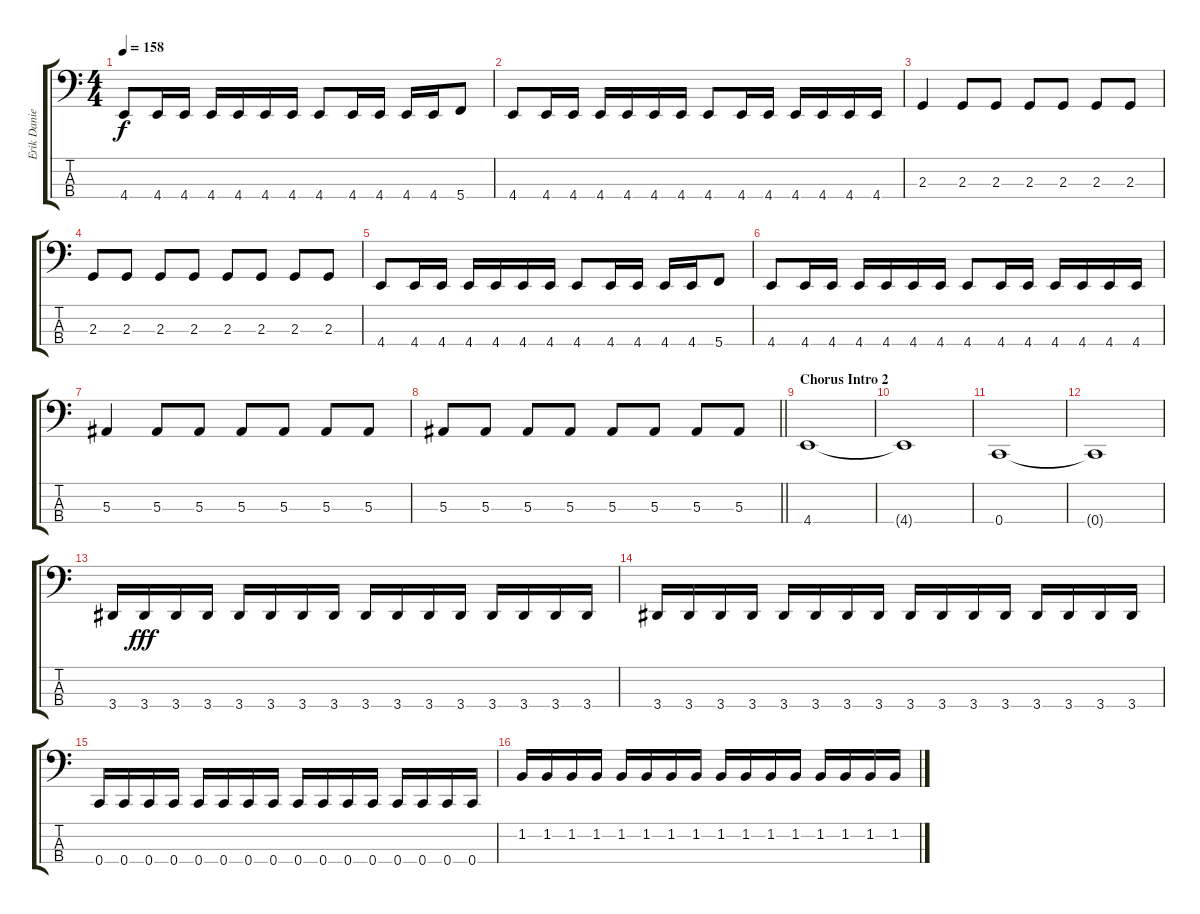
\track ("Erik Danielsson" "Erik Danie") {instrument electricbassfinger}
\staff {score tabs}
\tuning (Eb2 Bb1 F1 C1) {hide}
\ts (4 4)
\tempo 158
\clef f4
\ks c
4.4.8{dy f} 4.4.16 4.4.16 4.4.16 4.4.16 4.4.16 4.4.16 4.4.8 4.4.16 4.4.16 4.4.16 4.4.16 5.4.8 |
4.4.8 4.4.16 4.4.16 4.4.16 4.4.16 4.4.16 4.4.16 4.4.8 4.4.16 4.4.16 4.4.16 4.4.16 4.4.16 4.4.16 |
2.3.4 2.3.8 2.3.8 2.3.8 2.3.8 2.3.8 2.3.8 |
2.3.8 2.3.8 2.3.8 2.3.8 2.3.8 2.3.8 2.3.8 2.3.8 |
4.4.8 4.4.16 4.4.16 4.4.16 4.4.16 4.4.16 4.4.16 4.4.8 4.4.16 4.4.16 4.4.16 4.4.16 5.4.8 |
4.4.8 4.4.16 4.4.16 4.4.16 4.4.16 4.4.16 4.4.16 4.4.8 4.4.16 4.4.16 4.4.16 4.4.16 4.4.16 4.4.16 |
5.3.4 5.3.8 5.3.8 5.3.8 5.3.8 5.3.8 5.3.8 |
\barLineRight lightlight
5.3.8 5.3.8 5.3.8 5.3.8 5.3.8 5.3.8 5.3.8 5.3.8 |
\section ("" "Chorus Intro 2")
4.4.1 |
4.4{t}.1 |
0.4.1 |
0.4{t}.1 |
3.4.16 3.4.16{dy fff} 3.4.16 3.4.16 3.4.16 3.4.16 3.4.16 3.4.16 3.4.16 3.4.16 3.4.16 3.4.16 3.4.16 3.4.16 3.4.16 3.4.16 |
3.4.16 3.4.16 3.4.16 3.4.16 3.4.16 3.4.16 3.4.16 3.4.16 3.4.16 3.4.16 3.4.16 3.4.16 3.4.16 3.4.16 3.4.16 3.4.16 |
0.4.16 0.4.16 0.4.16 0.4.16 0.4.16 0.4.16 0.4.16 0.4.16 0.4.16 0.4.16 0.4.16 0.4.16 0.4.16 0.4.16 0.4.16 0.4.16 |
1.2.16 1.2.16 1.2.16 1.2.16 1.2.16 1.2.16 1.2.16 1.2.16 1.2.16 1.2.16 1.2.16 1.2.16 1.2.16 1.2.16 1.2.16 1.2.16
